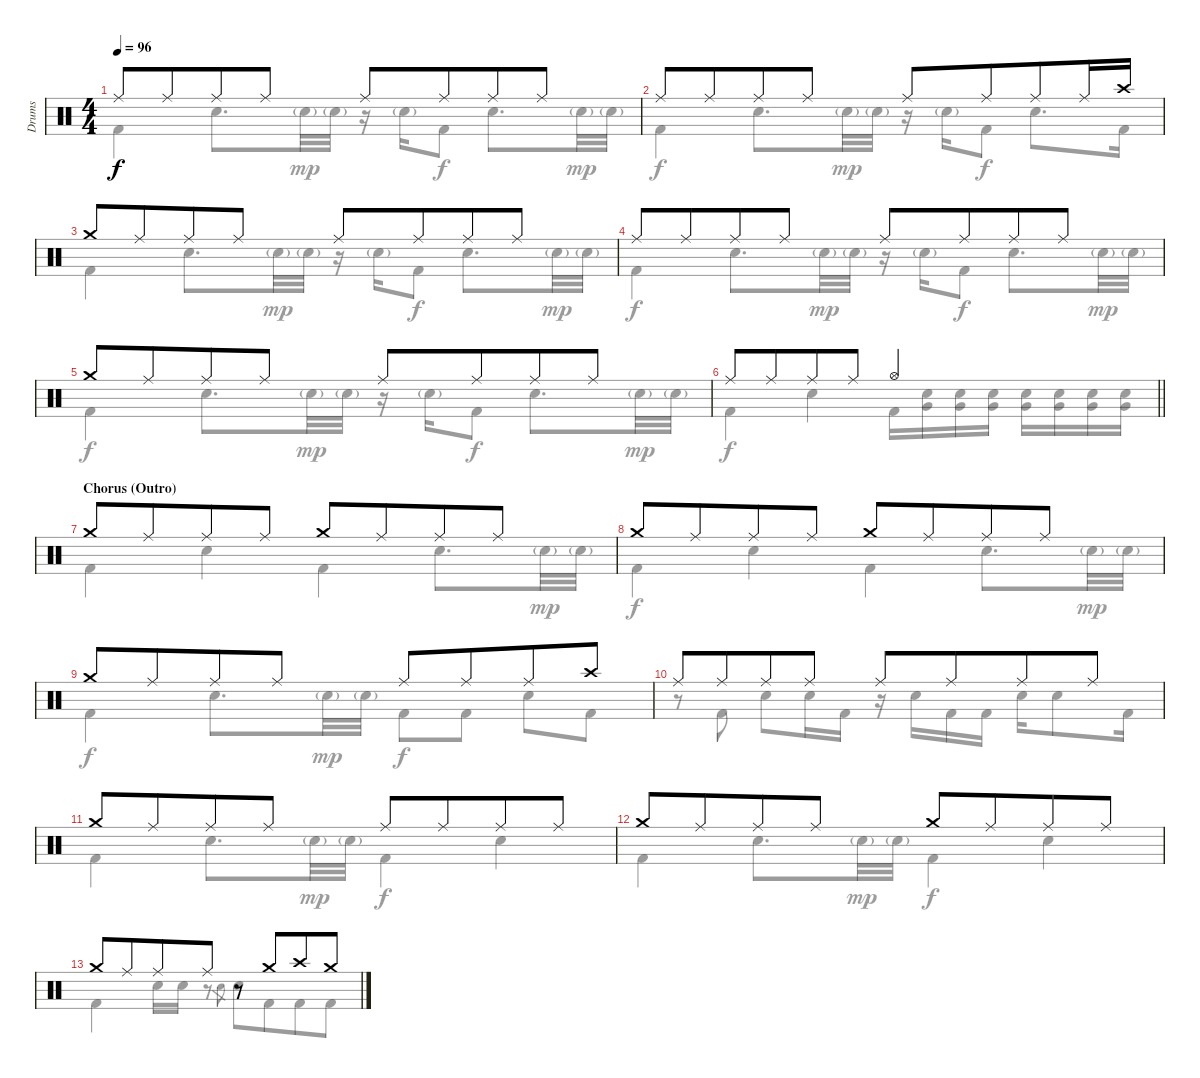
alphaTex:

\track ("Drums" "Drums") {instrument percussion}
\staff {score}
\articulation defaults
\voice
\ts (4 4)
\tempo 96
\clef neutral
\ks c "Ride (middle)".8{dy f} "Ride (middle)".8{beam merge} "Ride (middle)".8 "Ride (middle)".8 "Ride (middle)".8 "Ride (middle)".8{beam merge} "Ride (middle)".8 "Ride (middle)".8
|
"Ride (middle)".8 "Ride (middle)".8{beam merge} "Ride (middle)".8 "Ride (middle)".8 "Ride (middle)".8 "Ride (middle)".8{beam merge} "Ride (middle)".8 "Ride (middle)".16 "Crash high (hit)".16 |
"Crash medium (hit)".8 "Ride (middle)".8{beam merge} "Ride (middle)".8 "Ride (middle)".8 "Ride (middle)".8 "Ride (middle)".8{beam merge} "Ride (middle)".8 "Ride (middle)".8 |
"Ride (middle)".8 "Ride (middle)".8{beam merge} "Ride (middle)".8 "Ride (middle)".8 "Ride (middle)".8 "Ride (middle)".8{beam merge} "Ride (middle)".8 "Ride (middle)".8 |
"Crash medium (hit)".8 "Ride (middle)".8{beam merge} "Ride (middle)".8 "Ride (middle)".8 "Ride (middle)".8 "Ride (middle)".8{beam merge} "Ride (middle)".8 "Ride (middle)".8 |
\barLineRight lightlight "Ride (middle)".8 "Ride (middle)".8{beam merge} "Ride (middle)".8 "Ride (middle)".8 "Hi-Hat (open)".2
|
\section ("" "Chorus (Outro)")
"Crash medium (hit)".8 "Ride (middle)".8{beam merge} "Ride (middle)".8 "Ride (middle)".8 "Crash medium (hit)".8 "Ride (middle)".8{beam merge} "Ride (middle)".8 "Ride (middle)".8 |
"Crash medium (hit)".8 "Ride (middle)".8{beam merge} "Ride (middle)".8 "Ride (middle)".8 "Crash medium (hit)".8 "Ride (middle)".8{beam merge} "Ride (middle)".8 "Ride (middle)".8 |
"Crash medium (hit)".8 "Ride (middle)".8{beam merge} "Ride (middle)".8 "Ride (middle)".8 "Ride (middle)".8 "Ride (middle)".8{beam merge} "Ride (middle)".8 "Crash high (hit)".8 |
"Ride (middle)".8 "Ride (middle)".8{beam merge} "Ride (middle)".8 "Ride (middle)".8 "Ride (middle)".8 "Ride (middle)".8{beam merge} "Ride (middle)".8 "Ride (middle)".8 |
"Crash medium (hit)".8 "Ride (middle)".8{beam merge} "Ride (middle)".8 "Ride (middle)".8 "Ride (middle)".8 "Ride (middle)".8{beam merge} "Ride (middle)".8 "Ride (middle)".8 |
"Crash medium (hit)".8 "Ride (middle)".8{beam merge} "Ride (middle)".8 "Ride (middle)".8 "Crash medium (hit)".8 "Ride (middle)".8{beam merge} "Ride (middle)".8 "Ride (middle)".8 |
"Crash medium (hit)".8 "Ride (middle)".8{beam merge} "Ride (middle)".8 "Ride (middle)".8 r.8 "Crash medium (hit)".8{beam merge} "Crash high (hit)".8 "Crash medium (hit)".8 |
|
\voice
\clef neutral
\ottava regular
\simile none
\ks c "Kick (hit) 2".4{dy f} "Snare (hit) 2".8{d} "Snare (hit) 2"{g}.32{dy mp} "Snare (hit) 2"{g}.32
r.16 "Snare (hit) 2"{g}.16 "Kick (hit) 2".8{dy f} "Snare (hit) 2".8{d} "Snare (hit) 2"{g}.32{dy mp} "Snare (hit) 2"{g}.32 |
"Kick (hit) 2".4{dy f} "Snare (hit) 2".8{d} "Snare (hit) 2"{g}.32{dy mp} "Snare (hit) 2"{g}.32 r.16 "Snare (hit) 2"{g}.16 "Kick (hit) 2".8{dy f} "Snare (hit) 2".8{d} "Kick (hit) 2".16 |
"Kick (hit) 2".4 "Snare (hit) 2".8{d} "Snare (hit) 2"{g}.32{dy mp} "Snare (hit) 2"{g}.32 r.16 "Snare (hit) 2"{g}.16 "Kick (hit) 2".8{dy f} "Snare (hit) 2".8{d} "Snare (hit) 2"{g}.32{dy mp} "Snare (hit) 2"{g}.32 |
"Kick (hit) 2".4{dy f} "Snare (hit) 2".8{d} "Snare (hit) 2"{g}.32{dy mp} "Snare (hit) 2"{g}.32 r.16 "Snare (hit) 2"{g}.16 "Kick (hit) 2".8{dy f} "Snare (hit) 2".8{d} "Snare (hit) 2"{g}.32{dy mp} "Snare (hit) 2"{g}.32 |
"Kick (hit) 2".4{dy f} "Snare (hit) 2".8{d} "Snare (hit) 2"{g}.32{dy mp} "Snare (hit) 2"{g}.32 r.16 "Snare (hit) 2"{g}.16 "Kick (hit) 2".8{dy f} "Snare (hit) 2".8{d} "Snare (hit) 2"{g}.32{dy mp} "Snare (hit) 2"{g}.32 |
\barLineRight lightlight "Kick (hit) 2".4{dy f} "Snare (hit) 2".4 "Kick (hit) 2".16
("Snare (hit) 2" "Very Low Tom (hit)").16 ("Snare (hit) 2" "Very Low Tom (hit)").16 ("Snare (hit) 2" "Very Low Tom (hit)").16 ("Snare (hit) 2" "Very Low Tom (hit)").16 ("Snare (hit) 2" "Very Low Tom (hit)").16 ("Snare (hit) 2" "Very Low Tom (hit)").16 ("Snare (hit) 2" "Very Low Tom (hit)").16 |
"Kick (hit) 2".4 "Snare (hit) 2".4 "Kick (hit) 2".4 "Snare (hit) 2".8{d} "Snare (hit) 2"{g}.32{dy mp} "Snare (hit) 2"{g}.32 |
"Kick (hit) 2".4{dy f} "Snare (hit) 2".4 "Kick (hit) 2".4 "Snare (hit) 2".8{d} "Snare (hit) 2"{g}.32{dy mp} "Snare (hit) 2"{g}.32 |
"Kick (hit) 2".4{dy f} "Snare (hit) 2".8{d} "Snare (hit) 2"{g}.32{dy mp} "Snare (hit) 2"{g}.32 "Kick (hit) 2".8{dy f} "Kick (hit) 2".8 "Snare (hit) 2".8 "Kick (hit) 2".8 |
r.8 "Kick (hit) 2".8 "Snare (hit) 2".8 "Snare (hit) 2".16 "Kick (hit) 2".16 r.16 "Snare (hit) 2".16 "Kick (hit) 2".16 "Kick (hit) 2".16 "Snare (hit) 2".16 "Snare (hit) 2".8 "Kick (hit) 2".16 |
"Kick (hit) 2".4 "Snare (hit) 2".8{d} "Snare (hit) 2"{g}.32{dy mp} "Snare (hit) 2"{g}.32 "Kick (hit) 2".4{dy f} "Snare (hit) 2".4 |
"Kick (hit) 2".4 "Snare (hit) 2".8{d} "Snare (hit) 2"{g}.32{dy mp} "Snare (hit) 2"{g}.32 "Kick (hit) 2".4{dy f} "Snare (hit) 2".4 |
"Kick (hit) 2".4 "Snare (hit) 2".16 "Snare (hit) 2".16 r.8 "Snare (hit) 2".8{gr} "Snare (hit) 2".8 "Kick (hit) 2".8{beam merge} "Kick (hit) 2".8 "Kick (hit) 2".8 |
|
